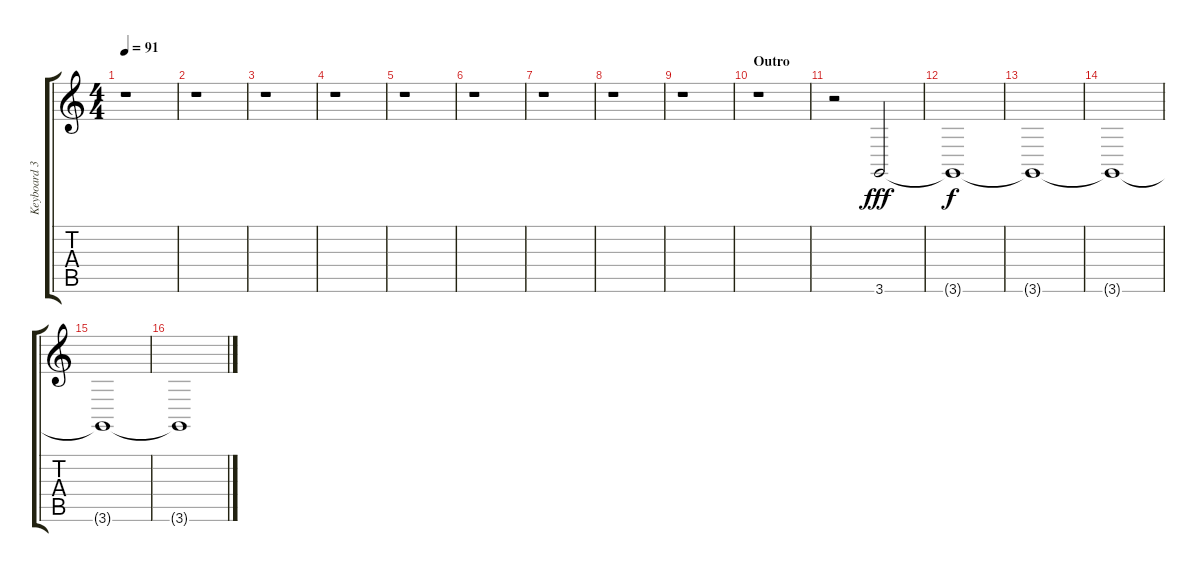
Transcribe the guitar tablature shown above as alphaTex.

\track ("Keyboard 3" "Keyboard 3") {instrument synthbrass1}
\staff {score tabs}
\tuning (E4 B3 G3 D3 A2 E2) {hide}
\ts (4 4)
\tempo 91
\clef g2
\ks c
r.1{dy fff} |
r.1 |
r.1 |
r.1 |
r.1 |
r.1 |
r.1 |
r.1 |
r.1 |
\section ("" "Outro")
r.1 |
r.2 3.6.2 |
3.6{t}.1{dy f} |
3.6{t}.1 |
3.6{t}.1 |
3.6{t}.1{volume 0} |
3.6{t}.1
